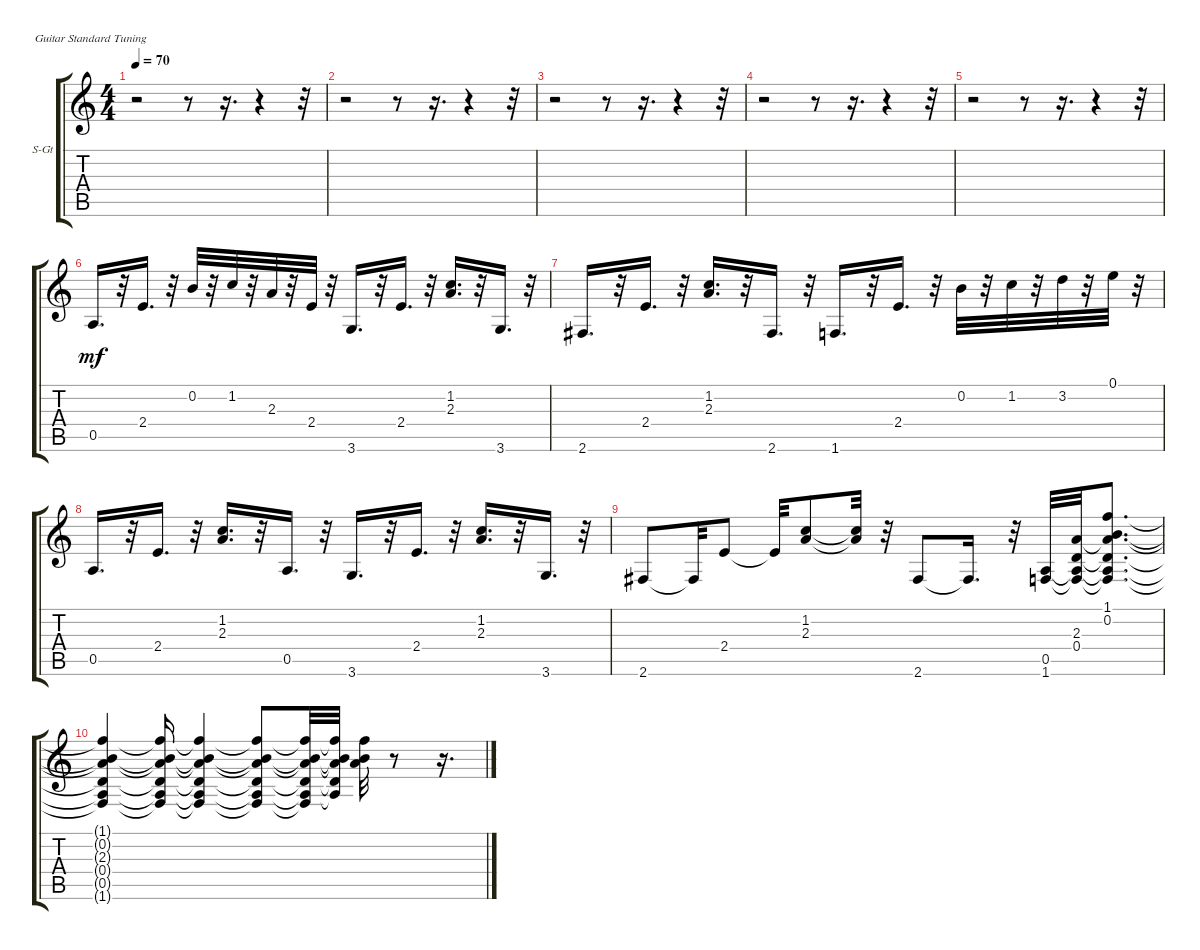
\bracketExtendMode groupsimilarinstruments
\firstSystemTrackNameOrientation horizontal
\otherSystemsTrackNameOrientation horizontal
\track ("" "S-Gt") {instrument acousticguitarsteel}
\staff {score tabs}
\tuning (E4 B3 G3 D3 A2 E2)
\ts (4 4)
\tempo 70
\clef g2
\ks c
r.2{dy mf} r.8 r.16{d} r.4 r.32 |
r.2 r.8 r.16{d} r.4 r.32 |
r.2 r.8 r.16{d} r.4 r.32 |
r.2 r.8 r.16{d} r.4 r.32 |
r.2 r.8 r.16{d} r.4 r.32 |
0.5.16{d} r.32 2.4.16{d} r.32 0.2.32 r.32 1.2.32 r.32 2.3.32 r.32 2.4.32 r.32 3.6.16{d} r.32 2.4.16{d} r.32 (1.2 2.3).16{d} r.32 3.6.16{d} r.32 |
2.6.16{d} r.32 2.4.16{d} r.32 (1.2 2.3).16{d} r.32 2.6.16{d} r.32 1.6.16{d} r.32 2.4.16{d} r.32 0.2.32 r.32 1.2.32 r.32 3.2.32 r.32 0.1.32 r.32 |
0.5.16{d} r.32 2.4.16{d} r.32 (1.2 2.3).16{d} r.32 0.5.16{d} r.32 3.6.16{d} r.32 2.4.16{d} r.32 (1.2 2.3).16{d} r.32 3.6.16{d} r.32 |
2.6.8 2.6{t}.32 2.4.8 2.4{t}.32 (2.3 1.2).8 (2.3{t} 1.2{t}).32 r.32 2.6.8 2.6{t}.16{d} r.32 (1.6 0.5).32 (1.6{t} 0.5{t} 0.4 2.3).32 (1.6{t} 0.5{t} 0.4{t} 2.3{t} 1.1 0.2).8{d} |
(1.6{t} 0.5{t} 0.4{t} 2.3{t} 1.1{t} 0.2{t}).4 (1.6{t} 0.5{t} 0.4{t} 2.3{t} 1.1{t} 0.2{t}).16 (1.6{t} 0.5{t} 0.4{t} 2.3{t} 1.1{t} 0.2{t}).4 (1.6{t} 0.5{t} 0.4{t} 2.3{t} 1.1{t} 0.2{t}).8 (1.6{t} 0.5{t} 0.4{t} 2.3{t} 1.1{t} 0.2{t}).32 (0.5{t} 0.4{t} 2.3{t} 1.1{t} 0.2{t}).32 (2.3{t} 1.1{t} 0.2{t}).32 r.8 r.16{d}
